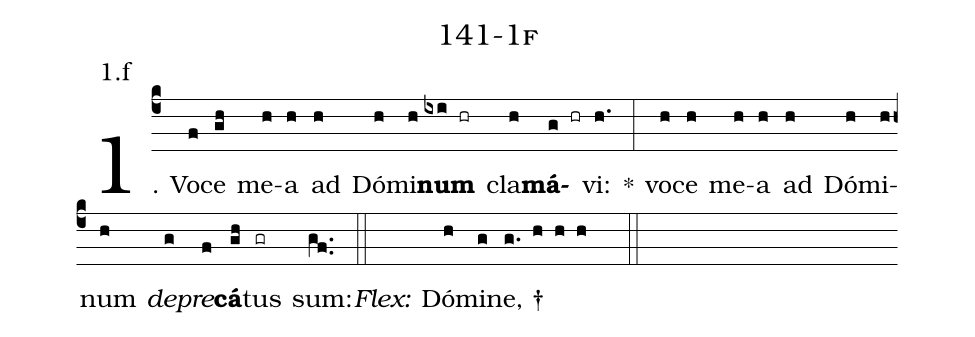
name: 141-1f;
annotation: 1.f;
%%
(c4)1. Vo(f)ce(gh) me(h)a(h) ad(h) Dó(h)mi(h)<b>num</b>(ixi hr) cla(h)<b>má</b>(g hr)vi:(h.) *(:) vo(h)ce(h) me(h)a(h) ad(h) Dó(h)mi(h)num(h) <i>de</i>(g)<i>pre</i>(f)<b>cá</b>(gh)tus(gr) sum:(gf..) (::)
<i>Flex:</i>()  Dó(h)mi(g)ne, †(g. h h h  ::)
